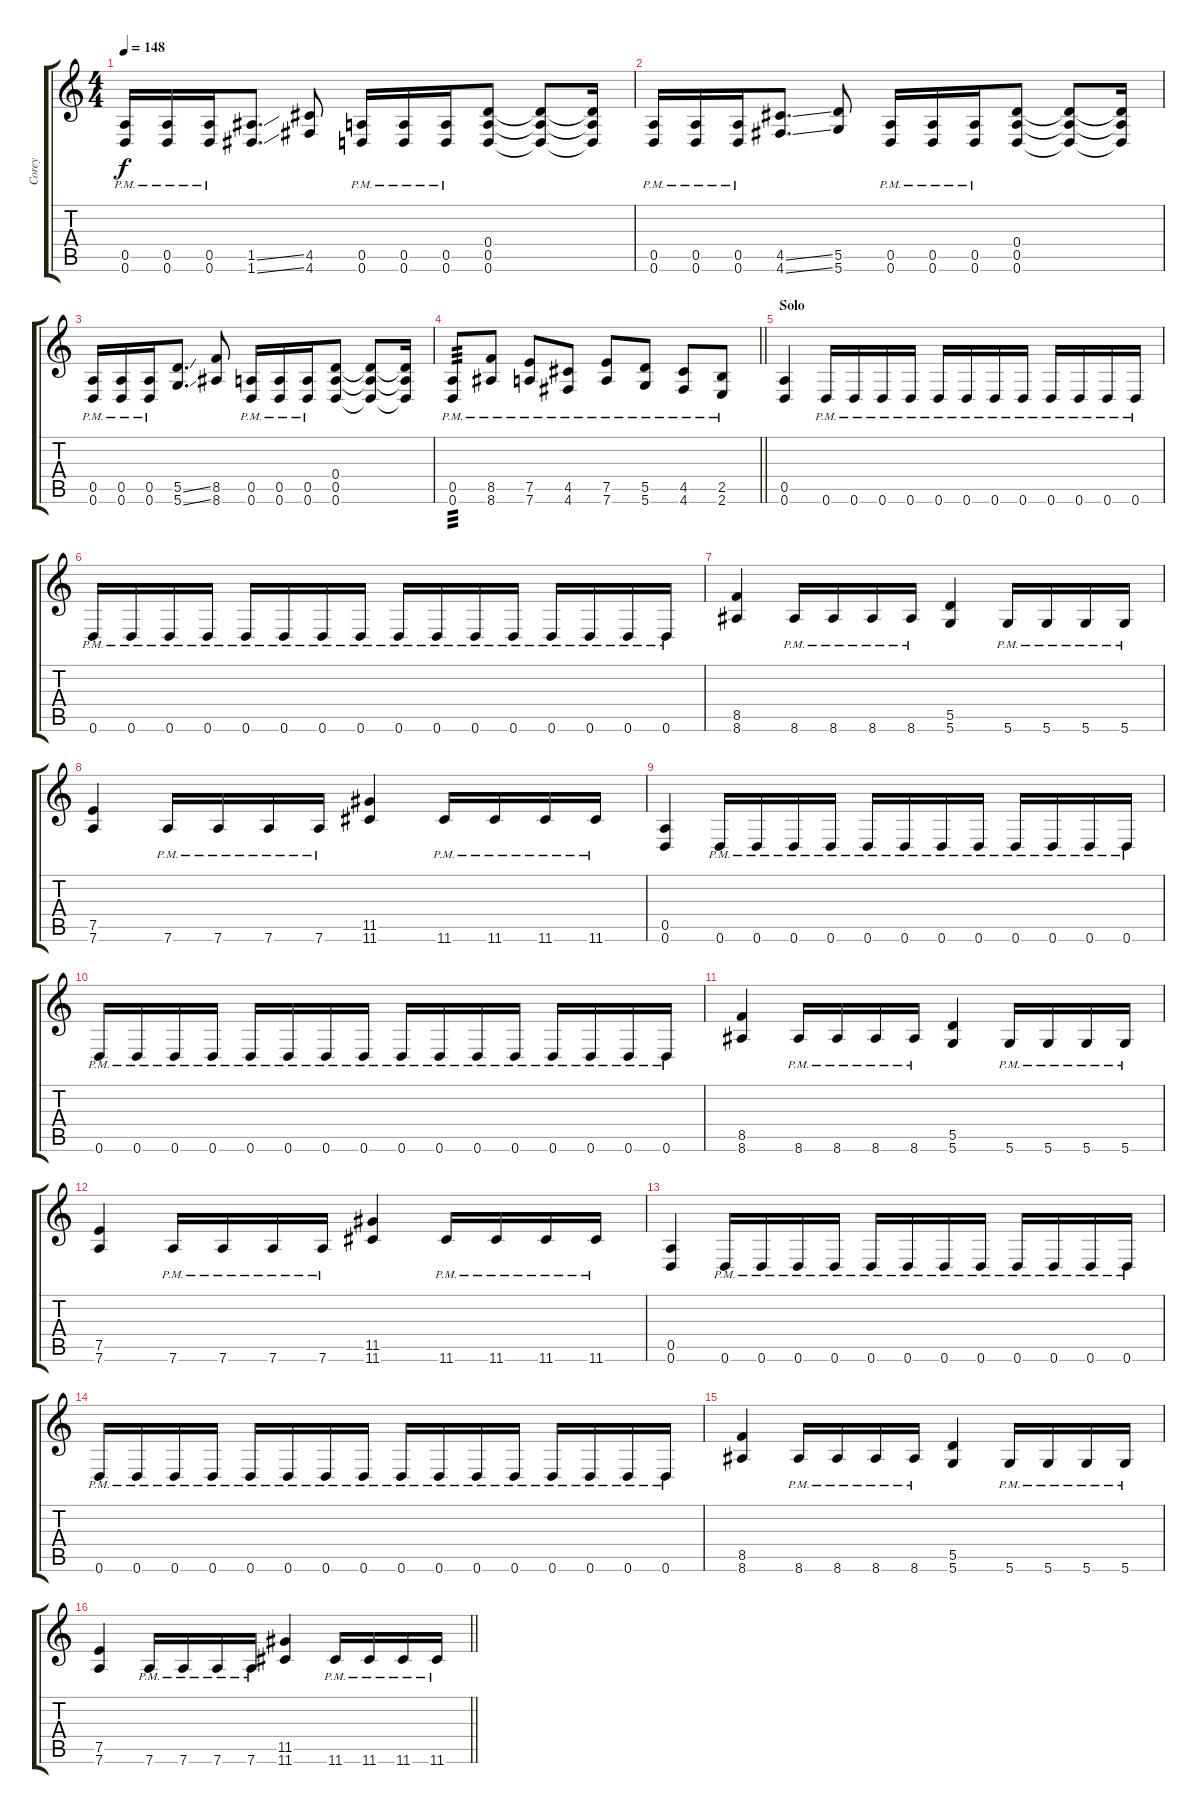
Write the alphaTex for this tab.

\track ("Corey" "Corey") {instrument distortionguitar}
\staff {score tabs}
\tuning (E4 B3 G3 D3 A2 D2) {hide}
\ts (4 4)
\tempo 148
\clef g2
\ks c
(0.5{pm} 0.6{pm}).16{dy f} (0.5{pm} 0.6{pm}).16 (0.5{pm} 0.6{pm}).16 (1.5{ss} 1.6{ss}).8{d} (4.5 4.6).8 (0.5{pm} 0.6{pm}).16 (0.5{pm} 0.6{pm}).16 (0.5{pm} 0.6{pm}).16 (0.4 0.5 0.6).8 (0.4{t} 0.5{t} 0.6{t}).8 (0.4{t} 0.5{t} 0.6{t}).16 |
(0.5{pm} 0.6{pm}).16 (0.5{pm} 0.6{pm}).16 (0.5{pm} 0.6{pm}).16 (4.5{ss} 4.6{ss}).8{d} (5.5 5.6).8 (0.5{pm} 0.6{pm}).16 (0.5{pm} 0.6{pm}).16 (0.5{pm} 0.6{pm}).16 (0.4 0.5 0.6).8 (0.4{t} 0.5{t} 0.6{t}).8 (0.4{t} 0.5{t} 0.6{t}).16 |
(0.5{pm} 0.6{pm}).16 (0.5{pm} 0.6{pm}).16 (0.5{pm} 0.6{pm}).16 (5.5{ss} 5.6{ss}).8{d} (8.5 8.6).8 (0.5{pm} 0.6{pm}).16 (0.5{pm} 0.6{pm}).16 (0.5{pm} 0.6{pm}).16 (0.4 0.5 0.6).8 (0.4{t} 0.5{t} 0.6{t}).8 (0.4{t} 0.5{t} 0.6{t}).16 |
\barLineRight lightlight
(0.5{pm} 0.6{pm}).8{tp 3} (8.5{pm} 8.6{pm}).8 (7.5{pm} 7.6{pm}).8 (4.5{pm} 4.6{pm}).8 (7.5{pm} 7.6{pm}).8 (5.5{pm} 5.6{pm}).8 (4.5{pm} 4.6{pm}).8 (2.5{pm} 2.6{pm}).8 |
\section ("" "Solo")
(0.5 0.6).4 0.6{pm}.16 0.6{pm}.16 0.6{pm}.16 0.6{pm}.16 0.6{pm}.16 0.6{pm}.16 0.6{pm}.16 0.6{pm}.16 0.6{pm}.16 0.6{pm}.16 0.6{pm}.16 0.6{pm}.16 |
0.6{pm}.16 0.6{pm}.16 0.6{pm}.16 0.6{pm}.16 0.6{pm}.16 0.6{pm}.16 0.6{pm}.16 0.6{pm}.16 0.6{pm}.16 0.6{pm}.16 0.6{pm}.16 0.6{pm}.16 0.6{pm}.16 0.6{pm}.16 0.6{pm}.16 0.6{pm}.16 |
(8.5 8.6).4 8.6{pm}.16 8.6{pm}.16 8.6{pm}.16 8.6{pm}.16 (5.5 5.6).4 5.6{pm}.16 5.6{pm}.16 5.6{pm}.16 5.6{pm}.16 |
(7.5 7.6).4 7.6{pm}.16 7.6{pm}.16 7.6{pm}.16 7.6{pm}.16 (11.5 11.6).4 11.6{pm}.16 11.6{pm}.16 11.6{pm}.16 11.6{pm}.16 |
(0.5 0.6).4 0.6{pm}.16 0.6{pm}.16 0.6{pm}.16 0.6{pm}.16 0.6{pm}.16 0.6{pm}.16 0.6{pm}.16 0.6{pm}.16 0.6{pm}.16 0.6{pm}.16 0.6{pm}.16 0.6{pm}.16 |
0.6{pm}.16 0.6{pm}.16 0.6{pm}.16 0.6{pm}.16 0.6{pm}.16 0.6{pm}.16 0.6{pm}.16 0.6{pm}.16 0.6{pm}.16 0.6{pm}.16 0.6{pm}.16 0.6{pm}.16 0.6{pm}.16 0.6{pm}.16 0.6{pm}.16 0.6{pm}.16 |
(8.5 8.6).4 8.6{pm}.16 8.6{pm}.16 8.6{pm}.16 8.6{pm}.16 (5.5 5.6).4 5.6{pm}.16 5.6{pm}.16 5.6{pm}.16 5.6{pm}.16 |
(7.5 7.6).4 7.6{pm}.16 7.6{pm}.16 7.6{pm}.16 7.6{pm}.16 (11.5 11.6).4 11.6{pm}.16 11.6{pm}.16 11.6{pm}.16 11.6{pm}.16 |
(0.5 0.6).4 0.6{pm}.16 0.6{pm}.16 0.6{pm}.16 0.6{pm}.16 0.6{pm}.16 0.6{pm}.16 0.6{pm}.16 0.6{pm}.16 0.6{pm}.16 0.6{pm}.16 0.6{pm}.16 0.6{pm}.16 |
0.6{pm}.16 0.6{pm}.16 0.6{pm}.16 0.6{pm}.16 0.6{pm}.16 0.6{pm}.16 0.6{pm}.16 0.6{pm}.16 0.6{pm}.16 0.6{pm}.16 0.6{pm}.16 0.6{pm}.16 0.6{pm}.16 0.6{pm}.16 0.6{pm}.16 0.6{pm}.16 |
(8.5 8.6).4 8.6{pm}.16 8.6{pm}.16 8.6{pm}.16 8.6{pm}.16 (5.5 5.6).4 5.6{pm}.16 5.6{pm}.16 5.6{pm}.16 5.6{pm}.16 |
\barLineRight lightlight
(7.5 7.6).4 7.6{pm}.16 7.6{pm}.16 7.6{pm}.16 7.6{pm}.16 (11.5 11.6).4 11.6{pm}.16 11.6{pm}.16 11.6{pm}.16 11.6{pm}.16
